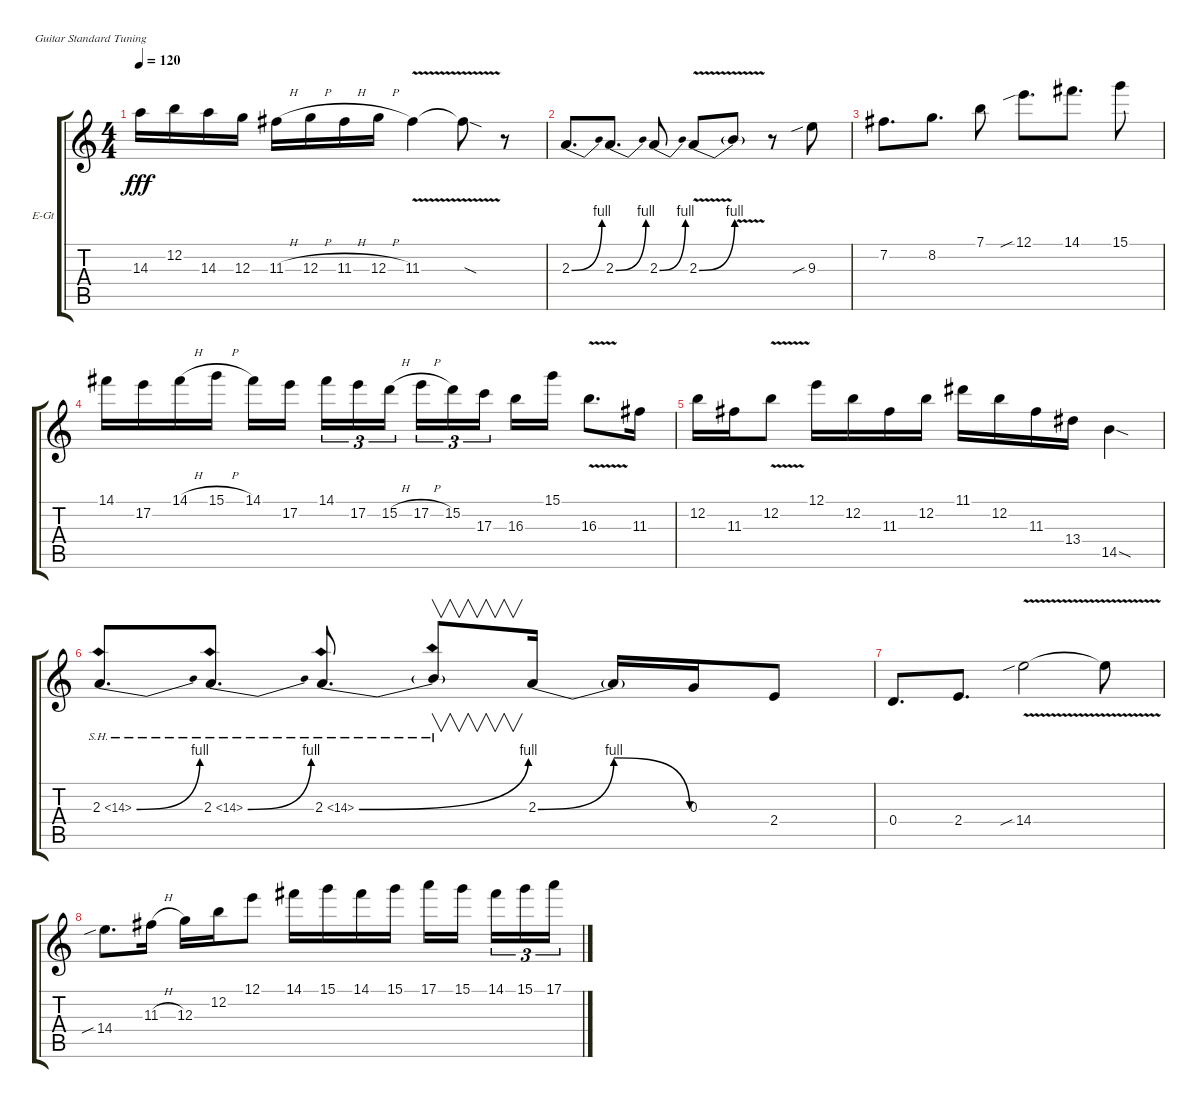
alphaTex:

\defaultSystemsLayout 4
\bracketExtendMode groupsimilarinstruments
\firstSystemTrackNameOrientation horizontal
\otherSystemsTrackNameOrientation horizontal
\track ("Igor Gianola" "E-Gt") {instrument distortionguitar}
\staff {score tabs}
\tuning (E4 B3 G3 D3 A2 E2)
\ts (4 4)
\tempo 120
\clef g2
\ks c
14.3.16{dy fff} 12.2.16 14.3.16 12.3.16 11.3{h}.16 12.3{h}.16 11.3{h}.16 12.3{h}.16 11.3{v}.4 11.3{v sod t}.8 r.8 |
2.3{be (bend 0 0 15 4)}.8{d} 2.3{be (bend 0 0 15 4)}.8{d} 2.3{be (bend 0 0 15 4)}.8 2.3{be (bend 0 0 15 4) v}.8 2.3{v t}.8 r.8 9.3{sib}.8 |
7.2.8{d} 8.2.8{d} 7.1.8 12.1{sib}.8{d} 14.1.8{d} 15.1.8 |
14.1.16 17.2.16 14.1{h}.16 15.1{h}.16 14.1.16 17.2.16 14.1.16{tu (3 2)} 17.2.16{tu (3 2)} 15.2{h}.16{tu (3 2)} 17.2{h}.16{tu (3 2)} 15.2.16{tu (3 2)} 17.3.16{tu (3 2)} 16.3.16 15.1.16 16.3{v}.8{d} 11.3.16 |
12.2.16 11.3.16 12.2{v}.8 12.1.16 12.2.16 11.3.16 12.2.16 11.1.16 12.2.16 11.3.16 13.4.16 14.5{sod}.4 |
2.3{be (bend 0 0 15 4) sh 12}.8{d} 2.3{be (bend 0 0 15 4) sh 12}.8{d} 2.3{be (bend 0 0 15 4) sh 12}.8{d} 2.3{sh 12 t}.8{v} 2.3{be (bendrelease 0 0 10.2 4 20.4 4 30 0)}.16 2.3{t}.16 0.3.16 2.4.8 |
0.4.8{d} 2.4.8{d} 14.4{v sib}.2 14.4{v t}.8 |
14.4{sib}.8{d} 11.3{h}.16 12.3.16 12.2.16 12.1.8 14.1.16 15.1.16 14.1.16 15.1.16 17.1.16 15.1.16 14.1.16{tu (3 2)} 15.1.16{tu (3 2)} 17.1.16{tu (3 2)}
